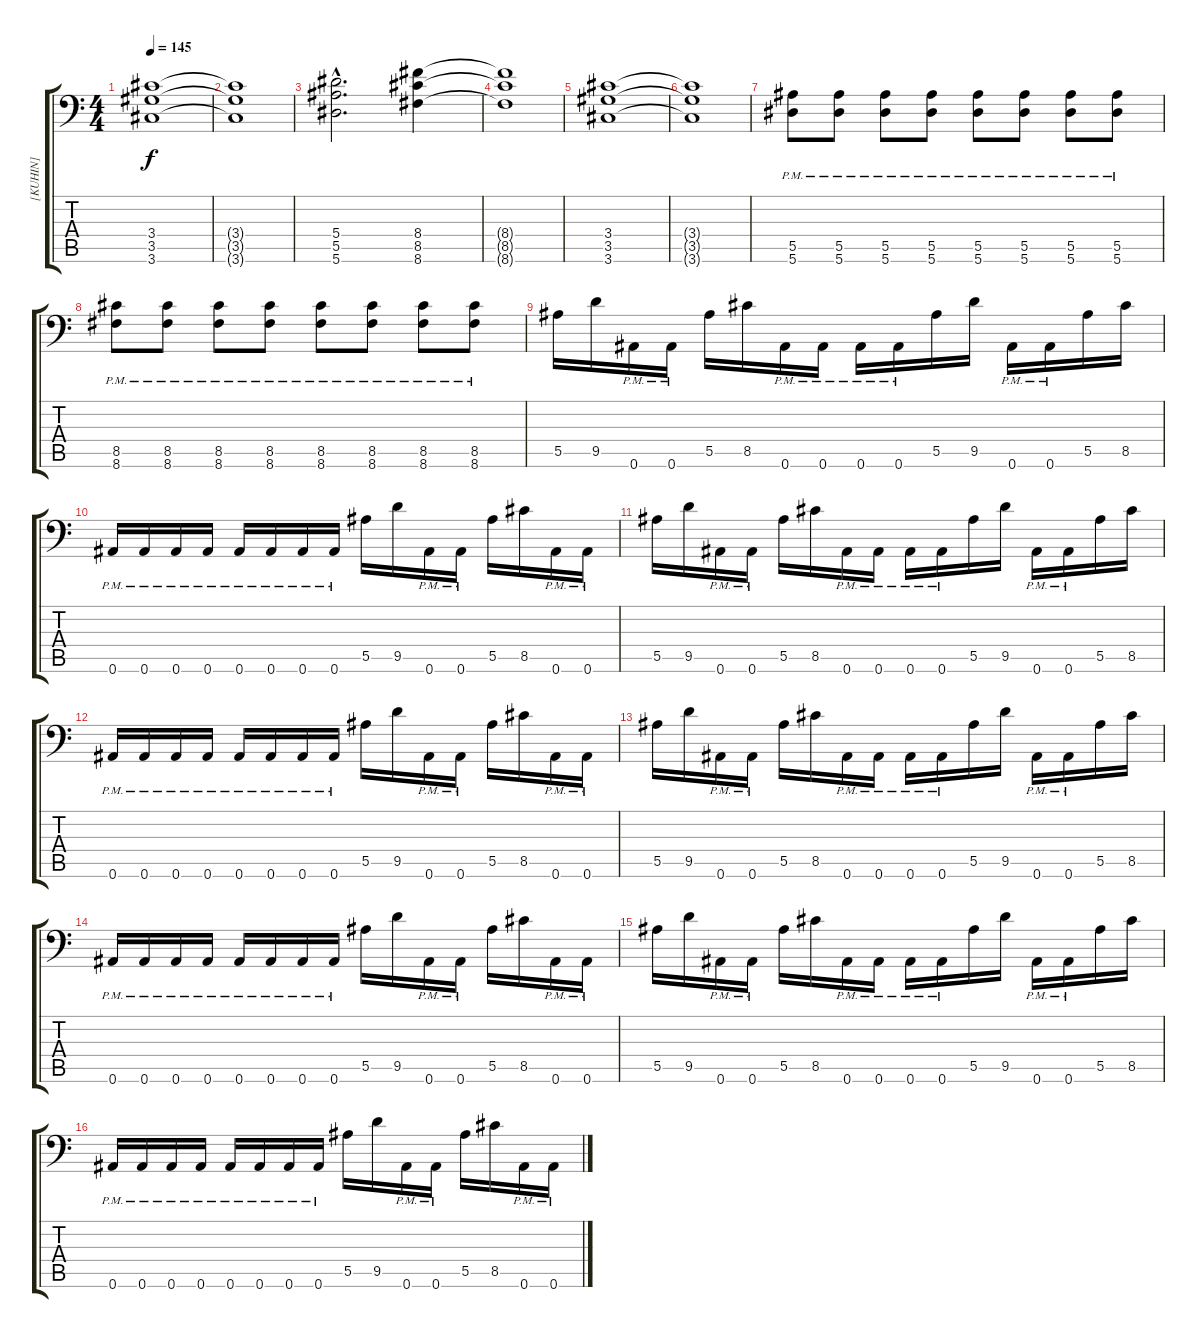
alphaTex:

\track ("[KUHIN]" "[KUHIN]") {instrument distortionguitar}
\staff {score tabs}
\tuning (C4 G3 Eb3 Bb2 F2 Bb1) {hide}
\ts (4 4)
\tempo 145
\clef f4
\ks c
(3.4 3.5 3.6).1{dy f} |
(3.4{t} 3.5{t} 3.6{t}).1 |
(5.4{hac} 5.5{hac} 5.6{hac}).2{d} (8.4 8.5 8.6).4 |
(8.4{t} 8.5{t} 8.6{t}).1 |
(3.4 3.5 3.6).1 |
(3.4{t} 3.5{t} 3.6{t}).1 |
(5.5{pm} 5.6{pm}).8 (5.5{pm} 5.6{pm}).8 (5.5{pm} 5.6{pm}).8 (5.5{pm} 5.6{pm}).8 (5.5{pm} 5.6{pm}).8 (5.5{pm} 5.6{pm}).8 (5.5{pm} 5.6{pm}).8 (5.5{pm} 5.6{pm}).8 |
(8.5{pm} 8.6{pm}).8 (8.5{pm} 8.6{pm}).8 (8.5{pm} 8.6{pm}).8 (8.5{pm} 8.6{pm}).8 (8.5{pm} 8.6{pm}).8 (8.5{pm} 8.6{pm}).8 (8.5{pm} 8.6{pm}).8 (8.5{pm} 8.6{pm}).8 |
5.5.16 9.5.16 0.6{pm}.16 0.6{pm}.16 5.5.16 8.5.16 0.6{pm}.16 0.6{pm}.16 0.6{pm}.16 0.6{pm}.16 5.5.16 9.5.16 0.6{pm}.16 0.6{pm}.16 5.5.16 8.5.16 |
0.6{pm}.16 0.6{pm}.16 0.6{pm}.16 0.6{pm}.16 0.6{pm}.16 0.6{pm}.16 0.6{pm}.16 0.6{pm}.16 5.5.16 9.5.16 0.6{pm}.16 0.6{pm}.16 5.5.16 8.5.16 0.6{pm}.16 0.6{pm}.16 |
5.5.16 9.5.16 0.6{pm}.16 0.6{pm}.16 5.5.16 8.5.16 0.6{pm}.16 0.6{pm}.16 0.6{pm}.16 0.6{pm}.16 5.5.16 9.5.16 0.6{pm}.16 0.6{pm}.16 5.5.16 8.5.16 |
0.6{pm}.16 0.6{pm}.16 0.6{pm}.16 0.6{pm}.16 0.6{pm}.16 0.6{pm}.16 0.6{pm}.16 0.6{pm}.16 5.5.16 9.5.16 0.6{pm}.16 0.6{pm}.16 5.5.16 8.5.16 0.6{pm}.16 0.6{pm}.16 |
5.5.16 9.5.16 0.6{pm}.16 0.6{pm}.16 5.5.16 8.5.16 0.6{pm}.16 0.6{pm}.16 0.6{pm}.16 0.6{pm}.16 5.5.16 9.5.16 0.6{pm}.16 0.6{pm}.16 5.5.16 8.5.16 |
0.6{pm}.16 0.6{pm}.16 0.6{pm}.16 0.6{pm}.16 0.6{pm}.16 0.6{pm}.16 0.6{pm}.16 0.6{pm}.16 5.5.16 9.5.16 0.6{pm}.16 0.6{pm}.16 5.5.16 8.5.16 0.6{pm}.16 0.6{pm}.16 |
5.5.16 9.5.16 0.6{pm}.16 0.6{pm}.16 5.5.16 8.5.16 0.6{pm}.16 0.6{pm}.16 0.6{pm}.16 0.6{pm}.16 5.5.16 9.5.16 0.6{pm}.16 0.6{pm}.16 5.5.16 8.5.16 |
0.6{pm}.16 0.6{pm}.16 0.6{pm}.16 0.6{pm}.16 0.6{pm}.16 0.6{pm}.16 0.6{pm}.16 0.6{pm}.16 5.5.16 9.5.16 0.6{pm}.16 0.6{pm}.16 5.5.16 8.5.16 0.6{pm}.16 0.6{pm}.16
